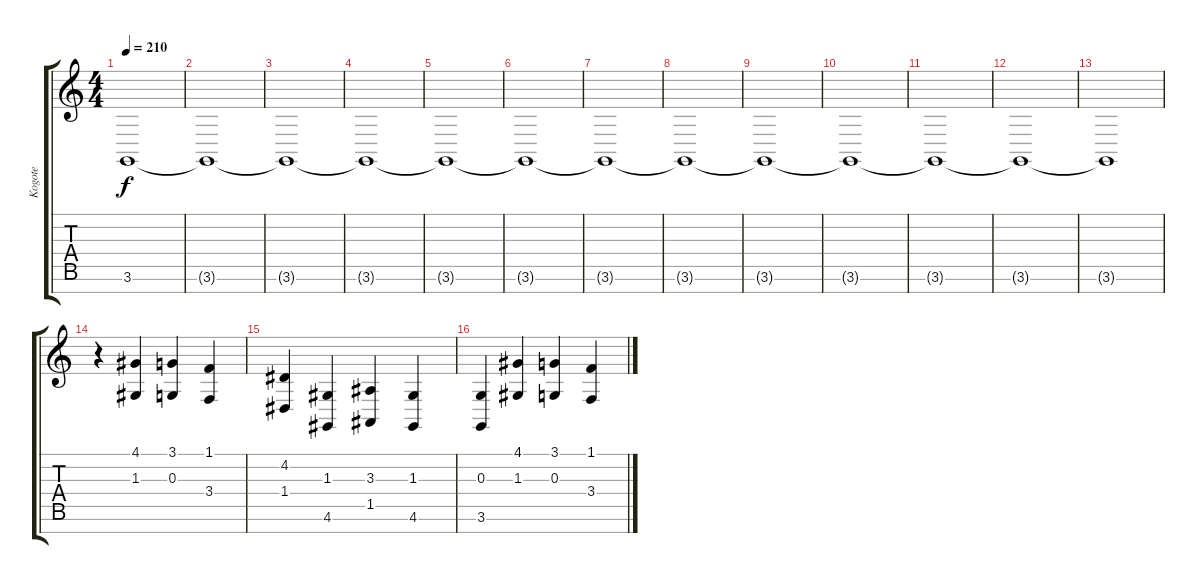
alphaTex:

\track ("Kogote" "Kogote") {instrument drawbarorgan}
\staff {score tabs}
\tuning (E4 B3 G3 D3 A2 E2 B1) {hide}
\ts (4 4)
\tempo 210
\clef g2
\ks c
3.6{t}.1{dy f} |
3.6{t}.1 |
3.6{t}.1 |
3.6{t}.1 |
3.6{t}.1 |
3.6{t}.1 |
3.6{t}.1 |
3.6{t}.1 |
3.6{t}.1 |
3.6{t}.1 |
3.6{t}.1 |
3.6{t}.1 |
3.6{t}.1 |
r.4 (4.1 1.3).4 (3.1 0.3).4 (1.1 3.4).4 |
(4.2 1.4).4 (1.3 4.6).4 (3.3 1.5).4 (1.3 4.6).4 |
(0.3 3.6).4 (4.1 1.3).4 (3.1 0.3).4 (1.1 3.4).4
